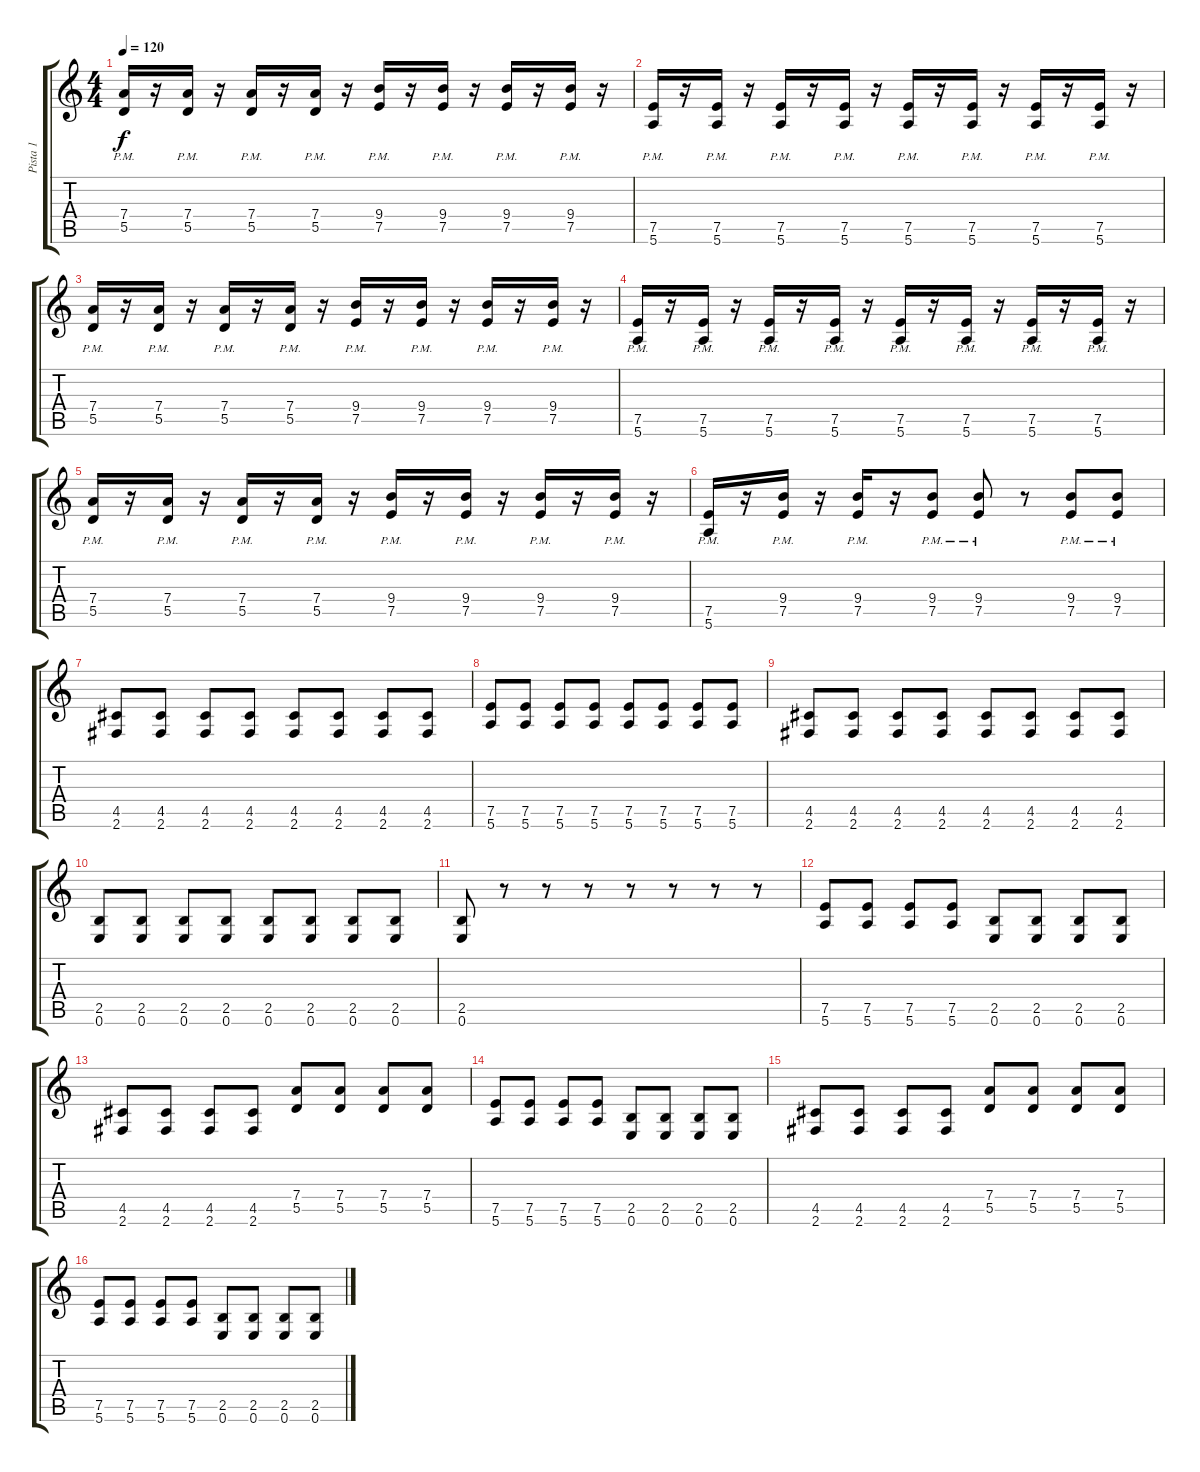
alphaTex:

\track ("Pista 1" "Pista 1") {instrument distortionguitar}
\staff {score tabs}
\tuning (E4 B3 G3 D3 A2 E2) {hide}
\ts (4 4)
\tempo 120
\clef g2
\ks c
(7.4{pm} 5.5{pm}).16{dy f} r.16 (7.4{pm} 5.5{pm}).16 r.16 (7.4{pm} 5.5{pm}).16 r.16 (7.4{pm} 5.5{pm}).16 r.16 (9.4{pm} 7.5{pm}).16 r.16 (9.4{pm} 7.5{pm}).16 r.16 (9.4{pm} 7.5).16 r.16 (9.4 7.5{pm}).16 r.16 |
(7.5{pm} 5.6{pm}).16 r.16 (7.5{pm} 5.6{pm}).16 r.16 (7.5{pm} 5.6{pm}).16 r.16 (7.5{pm} 5.6{pm}).16 r.16 (7.5{pm} 5.6{pm}).16 r.16 (7.5{pm} 5.6{pm}).16 r.16 (7.5{pm} 5.6{pm}).16 r.16 (7.5{pm} 5.6{pm}).16 r.16 |
(7.4{pm} 5.5{pm}).16 r.16 (7.4{pm} 5.5{pm}).16 r.16 (7.4{pm} 5.5{pm}).16 r.16 (7.4{pm} 5.5{pm}).16 r.16 (9.4{pm} 7.5{pm}).16 r.16 (9.4{pm} 7.5{pm}).16 r.16 (9.4{pm} 7.5).16 r.16 (9.4 7.5{pm}).16 r.16 |
(7.5{pm} 5.6{pm}).16 r.16 (7.5{pm} 5.6{pm}).16 r.16 (7.5{pm} 5.6{pm}).16 r.16 (7.5{pm} 5.6{pm}).16 r.16 (7.5{pm} 5.6{pm}).16 r.16 (7.5{pm} 5.6{pm}).16 r.16 (7.5{pm} 5.6{pm}).16 r.16 (7.5{pm} 5.6{pm}).16 r.16 |
(7.4{pm} 5.5{pm}).16 r.16 (7.4{pm} 5.5{pm}).16 r.16 (7.4{pm} 5.5{pm}).16 r.16 (7.4{pm} 5.5{pm}).16 r.16 (9.4{pm} 7.5{pm}).16 r.16 (9.4{pm} 7.5{pm}).16 r.16 (9.4{pm} 7.5).16 r.16 (9.4 7.5{pm}).16 r.16 |
(7.5{pm} 5.6{pm}).16 r.16 (9.4 7.5{pm}).16 r.16 (9.4 7.5{pm}).16 r.16 (9.4{pm} 7.5{pm}).8 (9.4{pm} 7.5{pm}).8 r.8 (9.4{pm} 7.5{pm}).8 (9.4{pm} 7.5{pm}).8 |
(4.5 2.6).8 (4.5 2.6).8 (4.5 2.6).8 (4.5 2.6).8 (4.5 2.6).8 (4.5 2.6).8 (4.5 2.6).8 (4.5 2.6).8 |
(7.5 5.6).8 (7.5 5.6).8 (7.5 5.6).8 (7.5 5.6).8 (7.5 5.6).8 (7.5 5.6).8 (7.5 5.6).8 (7.5 5.6).8 |
(4.5 2.6).8 (4.5 2.6).8 (4.5 2.6).8 (4.5 2.6).8 (4.5 2.6).8 (4.5 2.6).8 (4.5 2.6).8 (4.5 2.6).8 |
(2.5 0.6).8 (2.5 0.6).8 (2.5 0.6).8 (2.5 0.6).8 (2.5 0.6).8 (2.5 0.6).8 (2.5 0.6).8 (2.5 0.6).8 |
(2.5 0.6).8 r.8 r.8 r.8 r.8 r.8 r.8 r.8 |
(7.5 5.6).8 (7.5 5.6).8 (7.5 5.6).8 (7.5 5.6).8 (2.5 0.6).8 (2.5 0.6).8 (2.5 0.6).8 (2.5 0.6).8 |
(4.5 2.6).8 (4.5 2.6).8 (4.5 2.6).8 (4.5 2.6).8 (7.4 5.5).8 (7.4 5.5).8 (7.4 5.5).8 (7.4 5.5).8 |
(7.5 5.6).8 (7.5 5.6).8 (7.5 5.6).8 (7.5 5.6).8 (2.5 0.6).8 (2.5 0.6).8 (2.5 0.6).8 (2.5 0.6).8 |
(4.5 2.6).8 (4.5 2.6).8 (4.5 2.6).8 (4.5 2.6).8 (7.4 5.5).8 (7.4 5.5).8 (7.4 5.5).8 (7.4 5.5).8 |
(7.5 5.6).8 (7.5 5.6).8 (7.5 5.6).8 (7.5 5.6).8 (2.5 0.6).8 (2.5 0.6).8 (2.5 0.6).8 (2.5 0.6).8
